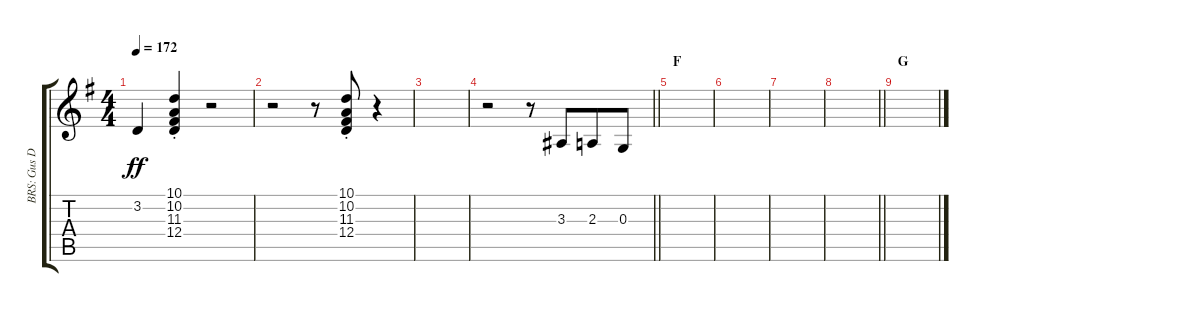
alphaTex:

\track ("BRS: Gus Dudgeon" "BRS: Gus D") {instrument synthbrass1}
\staff {score tabs}
\tuning (E4 B3 G3 D3 A2 E2) {hide}
\ts (4 4)
\tempo 172
\clef g2
\ks g
3.2.4{dy ff} (10.1{st} 10.2{st} 11.3{st} 12.4{st}).4 r.2 |
r.2 r.8 (10.1{st} 10.2{st} 11.3{st} 12.4{st}).8 r.4 |
|
\barLineRight lightlight
r.2 r.8 3.3.8{beam merge} 2.3.8 0.3.8 |
\section ("" "F")
|
|
|
\barLineRight lightlight
|
\section ("" "G")
